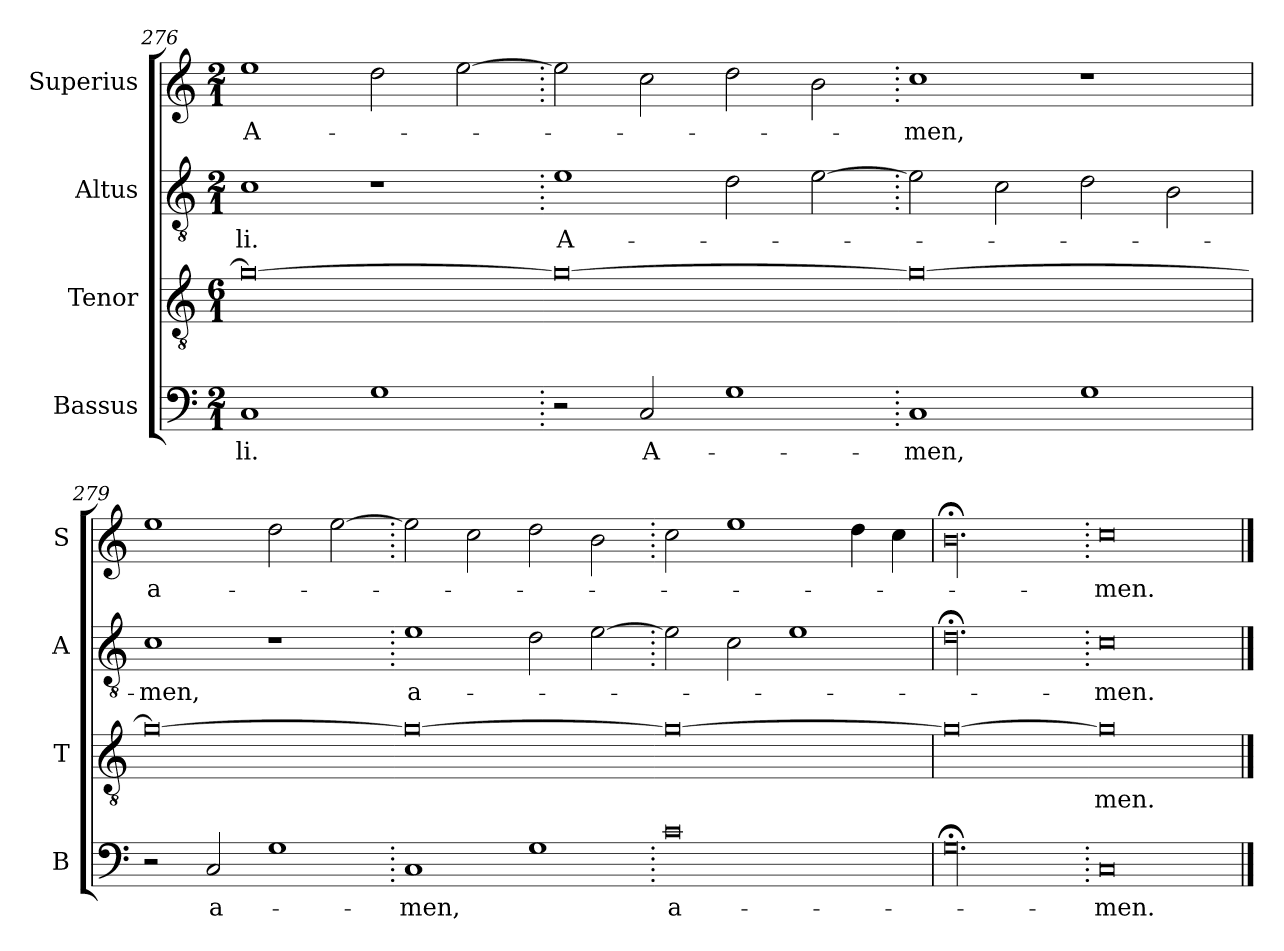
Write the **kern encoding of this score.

**kern	**text	**kern	**text	**kern	**text	**kern	**text
*part4	*part4	*part3	*part3	*part2	*part2	*part1	*part1
*staff4	*staff4	*staff3	*staff3	*staff2	*staff2	*staff1	*staff1
*I"Bassus	*	*I"Tenor	*	*I"Altus	*	*I"Superius	*
*I'B	*	*I'T	*	*I'A	*	*I'S	*
*clefF4	*	*clefGv2	*	*clefGv2	*	*clefG2	*
*k[]	*	*k[]	*	*k[]	*	*k[]	*
*M2/1	*	*M6/1	*	*M2/1	*	*M2/1	*
=276	=276	=276	=276	=276	=276	=276	=276
1C	-li.	0g_	.	1c	-li.	1ee	A-
1G	.	.	.	1r	.	2dd\	.
.	.	.	.	.	.	[2ee\	.
=277.	=277.	=277-	=277.	=277.	=277.	=277.	=277.
2r	.	0g_	.	1e	A-	2ee\]	.
2C/	A-	.	.	.	.	2cc\	.
1G	.	.	.	2d\	.	2dd\	.
.	.	.	.	[2e\	.	2b\	.
=278.	=278.	=278-	=278.	=278.	=278.	=278.	=278.
1C	-men,	0g_	.	2e\]	.	1cc	-men,
.	.	.	.	2c\	.	.	.
1G	.	.	.	2d\	.	1r	.
.	.	.	.	2B\	.	.	.
=279	=279	=279	=279	=279	=279	=279	=279
2r	.	0g_	.	1c	-men,	1ee	a-
2C/	a-	.	.	.	.	.	.
1G	.	.	.	1r	.	2dd\	.
.	.	.	.	.	.	[2ee\	.
=280.	=280.	=280-	=280.	=280.	=280.	=280.	=280.
1C	-men,	0g_	.	1e	a-	2ee\]	.
.	.	.	.	.	.	2cc\	.
1G	.	.	.	2d\	.	2dd\	.
.	.	.	.	[2e\	.	2b\	.
=281.	=281.	=281-	=281.	=281.	=281.	=281.	=281.
0c	a-	0g_	.	2e\]	.	2cc\	.
.	.	.	.	2c\	.	1ee	.
.	.	.	.	1e	.	.	.
.	.	.	.	.	.	4dd\	.
.	.	.	.	.	.	4cc\	.
=282	=282	=282	=282	=282	=282	=282	=282
!LO:N:vis=00.	!	!	!	!LO:N:vis=00.	!	!LO:N:vis=00.	!
0G;<	.	0g_	.	0d;<	.	0b;<	.
=283.	=283.	=283-	=283.	=283.	=283.	=283.	=283.
0C	-men.	0g]	-men.	0c	-men.	0cc	-men.
==	==	==	==	==	==	==	==
*-	*-	*-	*-	*-	*-	*-	*-
